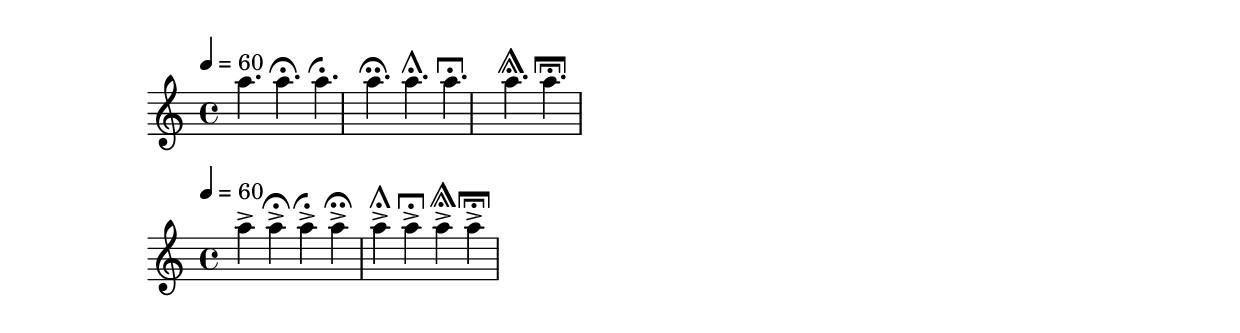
\version "2.23.12"

\header {

texidoc = "Fermatas have an appropriate distance to dots, note
heads and other articulations.

"

}

\relative c''' {
  \tempo 4 = 60
  a4.
  a4.\fermata
  a4.\henzeshortfermata
  a4.\henzelongfermata
  a4.\shortfermata
  a4.\longfermata
  a4.\veryshortfermata
  a4.\verylongfermata
}

\relative c''' {
  \tempo 4 = 60
  a4->
  a4->\fermata
  a4->\henzeshortfermata
  a4->\henzelongfermata
  a4->\shortfermata
  a4->\longfermata
  a4->\veryshortfermata
  a4->\verylongfermata
}


